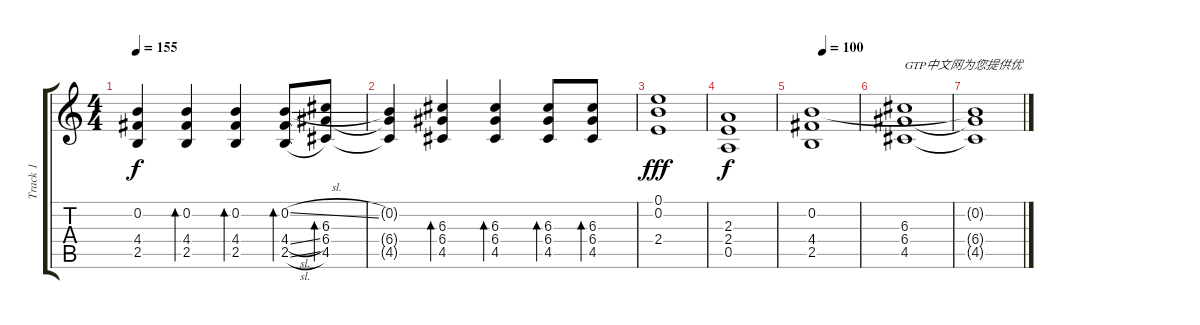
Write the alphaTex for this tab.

\track ("Track 1" "Track 1") {instrument distortionguitar}
\staff {score tabs}
\tuning (E4 B3 G3 D3 A2 E2) {hide}
\ts (4 4)
\tempo 155
\clef g2
\ks c
(0.2{t} 4.4{t} 2.5{t}).4{dy f} (0.2 4.4 2.5).4{bd 240} (0.2 4.4 2.5).4{bd 240} (0.2{sl} 4.4{sl} 2.5{sl}).8{bd 240} (6.3 6.4 4.5).8{bd 240} |
(0.2{t} 6.4{t} 4.5{t}).4 (6.3 6.4 4.5).4{bd 240} (6.3 6.4 4.5).4{bd 240} (6.3 6.4 4.5).8{bd 240} (6.3 6.4 4.5).8{bd 240} |
(0.1 0.2 2.4).1{dy fff} |
(2.3 2.4 0.5).1{dy f} |
\tempo (100 0.25)
(0.2 4.4 2.5).1 |
(6.3 6.4 4.5).1{txt "GTP中文网为您提供优"} |
(0.2{t} 6.4{t} 4.5{t}).1
